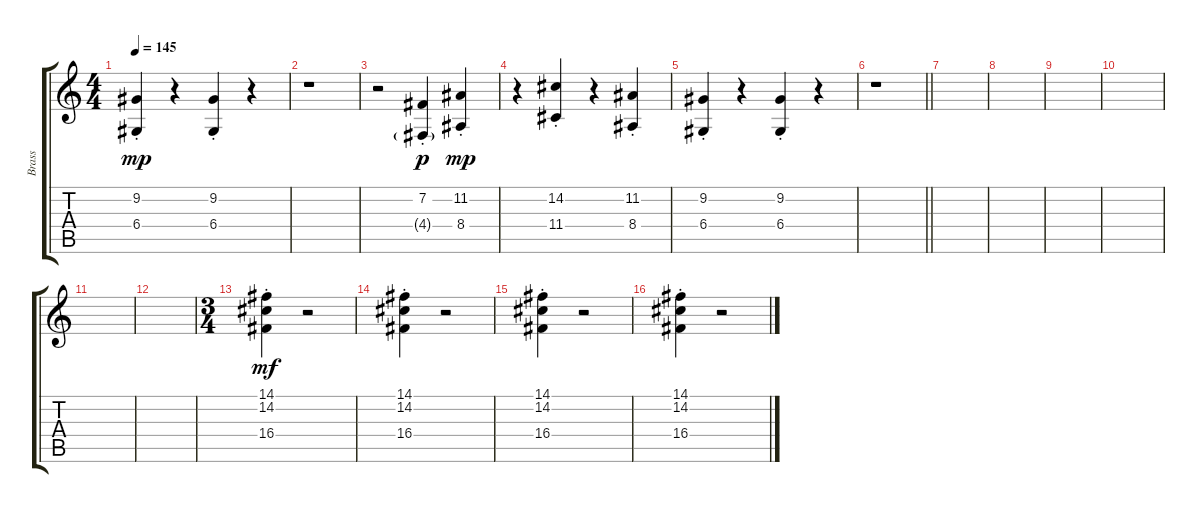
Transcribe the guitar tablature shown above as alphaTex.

\track ("Brass" "Brass") {instrument trombone}
\staff {score tabs}
\tuning (E4 B3 G3 D3 A2 E2) {hide}
\ts (4 4)
\tempo 145
\clef g2
\ks c
(9.2{st} 6.4{st}).4{dy mp} r.4 (9.2{st} 6.4{st}).4 r.4 |
r.1 |
r.2 (7.2{st} 4.4{g st}).4{dy p} (11.2{st} 8.4{st}).4{dy mp} |
r.4 (14.2{st} 11.4{st}).4 r.4 (11.2{st} 8.4{st}).4 |
(9.2{st} 6.4{st}).4 r.4 (9.2{st} 6.4{st}).4 r.4 |
\barLineRight lightlight
r.1 |
|
|
|
|
|
|
\ts (3 4)
(14.1{st} 14.2{st} 16.4{st}).4{dy mf instrument trombone} r.2 |
(14.1{st} 14.2{st} 16.4{st}).4 r.2 |
(14.1{st} 14.2{st} 16.4{st}).4 r.2 |
(14.1{st} 14.2{st} 16.4{st}).4 r.2
